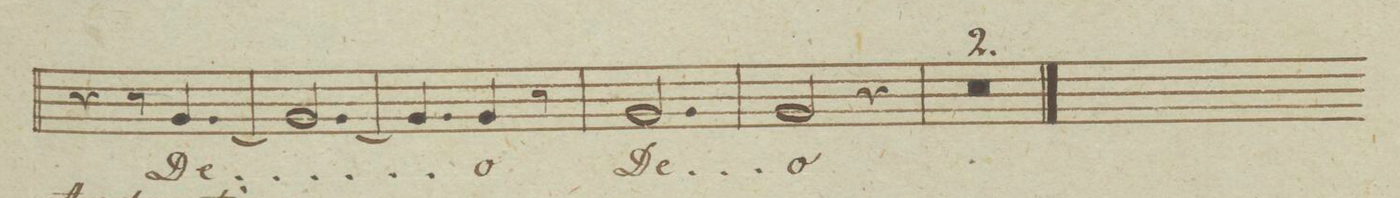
**kern	**text	**dynam
*I"Basso.	*	*
*clefF4	*	*
*k[b-e-]	*	*
*met(c)	*	*
*M6/8	*	*
4r	.	.
8r	.	.
[4.BB-/	De-	.
=71	=71	=71
2.BB-/_	.	.
=72	=72	=72
4.BB-/]	.	.
4BB-/	-o	.
8r	.	.
=73	=73	=73
2.BB-/	De-	.
=74	=74	=74
2BB-/	-o.	.
4r	.	.
=75	=75	=75
1.r	.	.
=76	=76	=76
=77||	=77||	=77||
*k[f#]	*	*
*G:	*	*
*M2/4	*	*
*-	*-	*-
